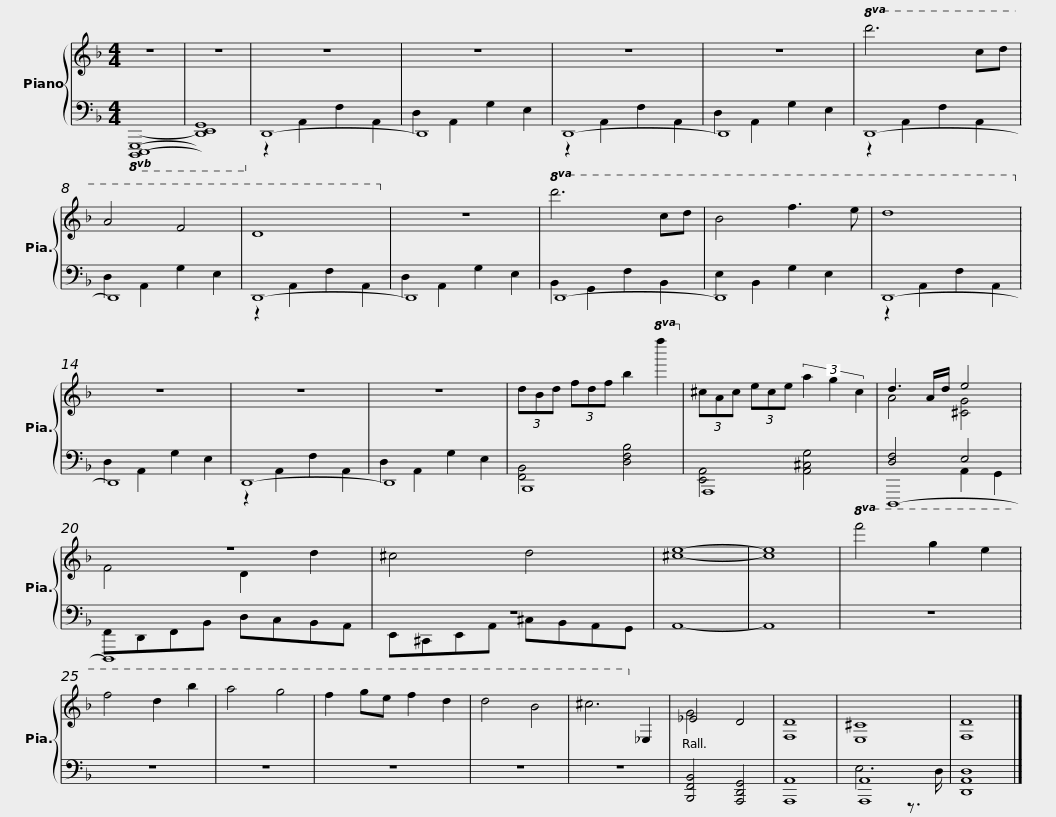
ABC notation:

X:1
%%score { ( 1 4 ) | ( 2 3 5 ) }
L:1/8
M:4/4
I:linebreak $
K:F
V:1 treble
V:4 treble
V:2 bass
V:3 bass
V:5 bass
V:1
 z8 | z8 | z8 | z8 | z8 | %5
 z8 |!8va(! d'6 c'd' | a4 f4 |$ d8!8va)! | z8 | %10
!8va(! d'6 c'd' | b4 f'3 e' | d'8!8va)! | z8 | z8 | %15
 z8 |$ (3dBd (3fdf b2!8va(! f''2!8va)! | (3^cAc (3ece (3a2 g2 c2 | d3 A/d/ e4 | z8 | %20
 ^c4 d4 |$ [^ce]8- | [ce]8 |!8va(! f'4 g'2 e'2 | f'4 d'2 b'2 | %25
 a'4 g'4 | f'2 g'e' f'2 d'2 | d'4 b4 | ^c'6!8va)! _E2 | _E4 D4 | %30
 [F,D]8 | [E,^C]8 | [F,D]8 |] %33
V:2
!8vb(! [D,,,E,,,G,,,]8- | [D,,,E,,,G,,,]8!8vb)! | D,,8- | D,,8 | D,,8- | %5
 D,,8 | D,,8- | D,,8 |$ D,,8- | D,,8 | %10
 D,,8- | D,,8 | D,,8- | D,,8 | D,,8- | %15
 D,,8 |$ B,,,8 | A,,,8 | D,,,8- | D,,,8 | %20
 z8 |$ A,,8- | A,,8 | z8 | z8 | %25
 z8 | z8 | z8 | z8 | [B,,,F,,B,,]4 [A,,,D,,G,,]4 | %30
 [A,,,A,,]8 | [A,,,A,,]8 | [D,,A,,D,]8 |] %33
V:3
!8vb(! x8 | x8!8vb)! | z2 A,,2 F,2 A,,2 | D,2 A,,2 G,2 E,2 | z2 A,,2 F,2 A,,2 | %5
 D,2 A,,2 G,2 E,2 | z2 A,,2 F,2 A,,2 | D,2 A,,2 G,2 E,2 |$ z2 A,,2 F,2 A,,2 | D,2 A,,2 G,2 E,2 | %10
 B,,2 G,,2 F,2 B,,2 | E,2 B,,2 G,2 E,2 | z2 A,,2 F,2 A,,2 | D,2 A,,2 G,2 E,2 | z2 A,,2 F,2 A,,2 | %15
 D,2 A,,2 G,2 E,2 |$ [F,,B,,]4 [D,F,B,]4 | [E,,A,,]4 [A,,^C,G,]4 | [D,F,]4 E,4 | x8 | %20
 x8 |$ x8 | x8 | x8 | x8 | %25
 x8 | x8 | x8 | x8 | x8 | %30
 x8 | E,6 z3/2 D,/ | x8 |] %33
V:4
 x8 | x8 | x8 | x8 | x8 | %5
 x8 |!8va(! x8 | x8 |$ x8!8va)! | x8 | %10
!8va(! x8 | x8 | x8!8va)! | x8 | x8 | %15
 x8 |$ x6!8va(! x2!8va)! | x8 | A4 [^CG]4 | F4 D2 d2 | %20
 x8 |$ x8 | x8 |!8va(! x8 | x8 | %25
 x8 | x8 | x8 | x6!8va)! x2 | G4 x4 | %30
 x8 | x8 | x8 |] %33
V:5
!8vb(! x8 | x8!8vb)! | x8 | x8 | x8 | %5
 x8 | x8 | x8 |$ x8 | x8 | %10
 x8 | x8 | x8 | x8 | x8 | %15
 x8 |$ x8 | x8 | x4 A,,2 G,,2 | F,,D,,F,,B,, D,C,B,,A,, | %20
 E,,^C,,E,,A,, ^C,B,,A,,G,, |$ x8 | x8 | x8 | x8 | %25
 x8 | x8 | x8 | x8 | x8 | %30
 x8 | x8 | x8 |] %33
